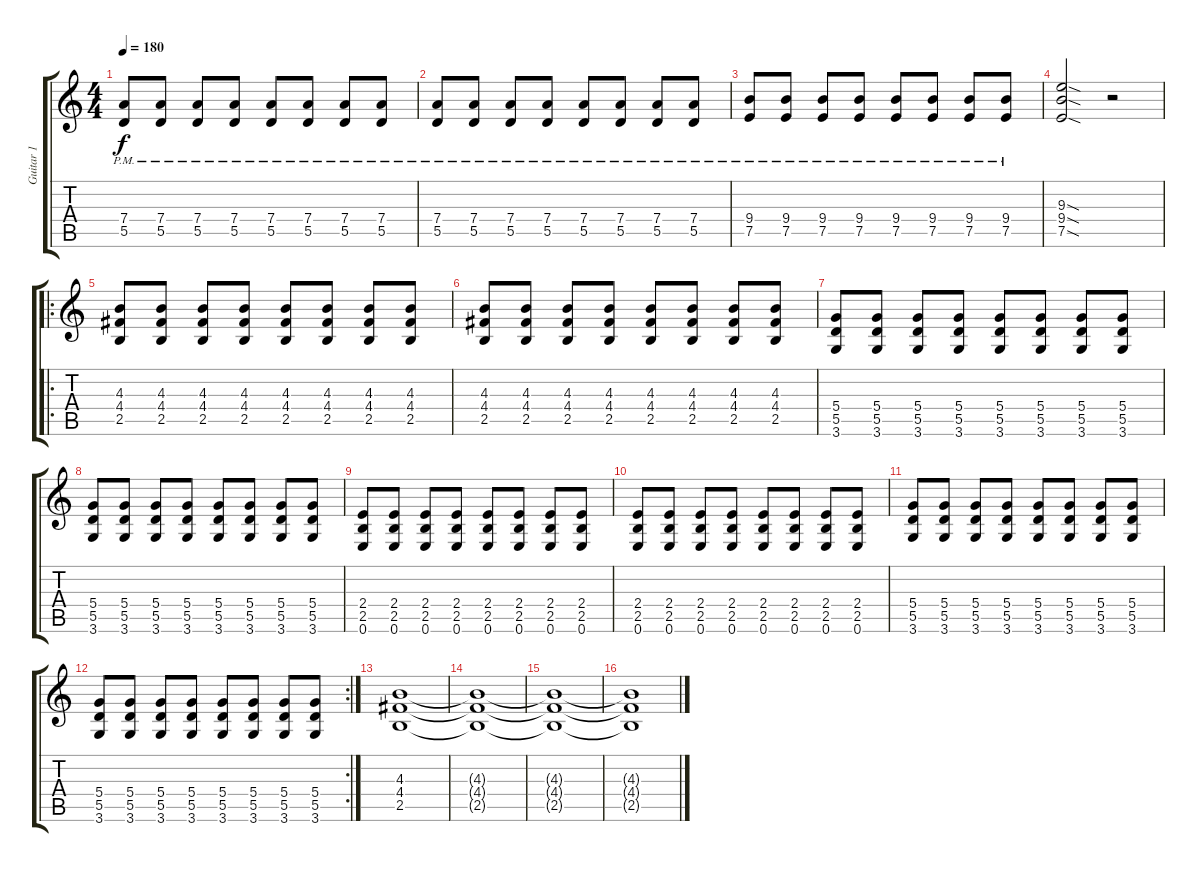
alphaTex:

\track ("Guitar 1" "Guitar 1") {instrument distortionguitar}
\staff {score tabs}
\tuning (E4 B3 G3 D3 A2 E2) {hide}
\ts (4 4)
\tempo 180
\clef g2
\ks c
(7.4{pm} 5.5{pm}).8{dy f} (7.4{pm} 5.5{pm}).8 (7.4{pm} 5.5{pm}).8 (7.4{pm} 5.5{pm}).8 (7.4{pm} 5.5{pm}).8 (7.4{pm} 5.5{pm}).8 (7.4{pm} 5.5{pm}).8 (7.4{pm} 5.5{pm}).8 |
(7.4{pm} 5.5{pm}).8 (7.4{pm} 5.5{pm}).8 (7.4{pm} 5.5{pm}).8 (7.4{pm} 5.5{pm}).8 (7.4{pm} 5.5{pm}).8 (7.4{pm} 5.5{pm}).8 (7.4{pm} 5.5{pm}).8 (7.4{pm} 5.5{pm}).8 |
(9.4{pm} 7.5{pm}).8 (9.4{pm} 7.5{pm}).8 (9.4{pm} 7.5{pm}).8 (9.4{pm} 7.5{pm}).8 (9.4{pm} 7.5{pm}).8 (9.4{pm} 7.5{pm}).8 (9.4{pm} 7.5{pm}).8 (9.4{pm} 7.5{pm}).8 |
(9.3{sod} 9.4{sod} 7.5{sod}).2 r.2 |
\ro
(4.3 4.4 2.5).8 (4.3 4.4 2.5).8 (4.3 4.4 2.5).8 (4.3 4.4 2.5).8 (4.3 4.4 2.5).8 (4.3 4.4 2.5).8 (4.3 4.4 2.5).8 (4.3 4.4 2.5).8 |
(4.3 4.4 2.5).8 (4.3 4.4 2.5).8 (4.3 4.4 2.5).8 (4.3 4.4 2.5).8 (4.3 4.4 2.5).8 (4.3 4.4 2.5).8 (4.3 4.4 2.5).8 (4.3 4.4 2.5).8 |
(5.4 5.5 3.6).8 (5.4 5.5 3.6).8 (5.4 5.5 3.6).8 (5.4 5.5 3.6).8 (5.4 5.5 3.6).8 (5.4 5.5 3.6).8 (5.4 5.5 3.6).8 (5.4 5.5 3.6).8 |
(5.4 5.5 3.6).8 (5.4 5.5 3.6).8 (5.4 5.5 3.6).8 (5.4 5.5 3.6).8 (5.4 5.5 3.6).8 (5.4 5.5 3.6).8 (5.4 5.5 3.6).8 (5.4 5.5 3.6).8 |
(2.4 2.5 0.6).8 (2.4 2.5 0.6).8 (2.4 2.5 0.6).8 (2.4 2.5 0.6).8 (2.4 2.5 0.6).8 (2.4 2.5 0.6).8 (2.4 2.5 0.6).8 (2.4 2.5 0.6).8 |
(2.4 2.5 0.6).8 (2.4 2.5 0.6).8 (2.4 2.5 0.6).8 (2.4 2.5 0.6).8 (2.4 2.5 0.6).8 (2.4 2.5 0.6).8 (2.4 2.5 0.6).8 (2.4 2.5 0.6).8 |
(5.4 5.5 3.6).8 (5.4 5.5 3.6).8 (5.4 5.5 3.6).8 (5.4 5.5 3.6).8 (5.4 5.5 3.6).8 (5.4 5.5 3.6).8 (5.4 5.5 3.6).8 (5.4 5.5 3.6).8 |
\rc 2
(5.4 5.5 3.6).8 (5.4 5.5 3.6).8 (5.4 5.5 3.6).8 (5.4 5.5 3.6).8 (5.4 5.5 3.6).8 (5.4 5.5 3.6).8 (5.4 5.5 3.6).8 (5.4 5.5 3.6).8 |
(4.3 4.4 2.5).1 |
(4.3{t} 4.4{t} 2.5{t}).1 |
(4.3{t} 4.4{t} 2.5{t}).1 |
(4.3{t} 4.4{t} 2.5{t}).1
